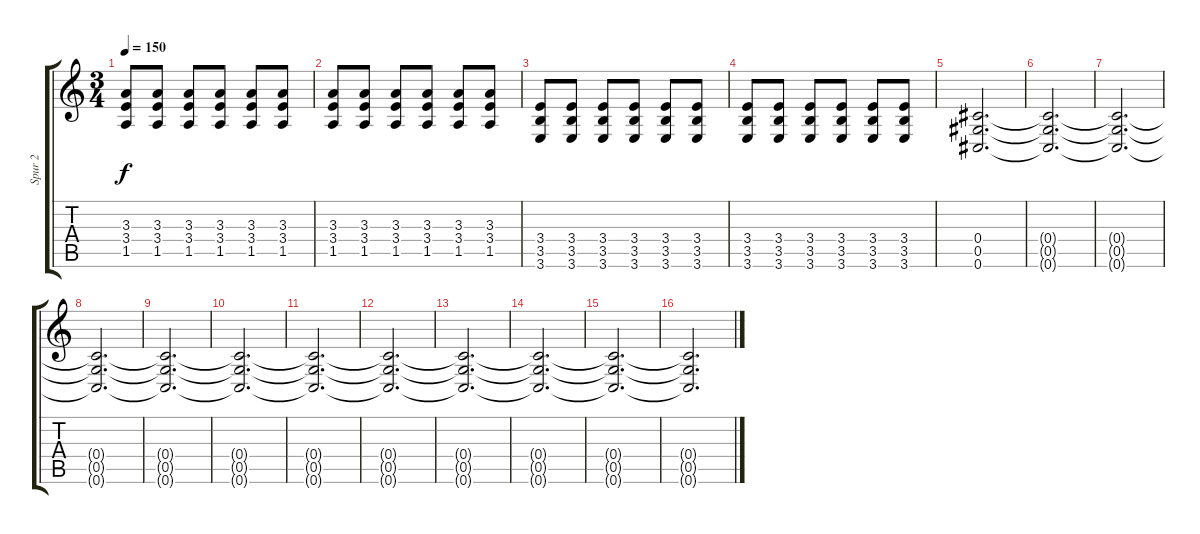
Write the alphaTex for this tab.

\track ("Spur 2" "Spur 2") {instrument distortionguitar}
\staff {score tabs}
\tuning (Eb4 Bb3 Gb3 Db3 Ab2 Db2) {hide}
\ts (3 4)
\tempo 150
\clef g2
\ks c
(3.3 3.4 1.5).8{dy f} (3.3 3.4 1.5).8 (3.3 3.4 1.5).8 (3.3 3.4 1.5).8 (3.3 3.4 1.5).8 (3.3 3.4 1.5).8 |
(3.3 3.4 1.5).8 (3.3 3.4 1.5).8 (3.3 3.4 1.5).8 (3.3 3.4 1.5).8 (3.3 3.4 1.5).8 (3.3 3.4 1.5).8 |
(3.4 3.5 3.6).8 (3.4 3.5 3.6).8 (3.4 3.5 3.6).8 (3.4 3.5 3.6).8 (3.4 3.5 3.6).8 (3.4 3.5 3.6).8 |
(3.4 3.5 3.6).8 (3.4 3.5 3.6).8 (3.4 3.5 3.6).8 (3.4 3.5 3.6).8 (3.4 3.5 3.6).8 (3.4 3.5 3.6).8 |
(0.4 0.5 0.6).2{d} |
(0.4{t} 0.5{t} 0.6{t}).2{d} |
(0.4{t} 0.5{t} 0.6{t}).2{d} |
(0.4{t} 0.5{t} 0.6{t}).2{d} |
(0.4{t} 0.5{t} 0.6{t}).2{d} |
(0.4{t} 0.5{t} 0.6{t}).2{d} |
(0.4{t} 0.5{t} 0.6{t}).2{d} |
(0.4{t} 0.5{t} 0.6{t}).2{d} |
(0.4{t} 0.5{t} 0.6{t}).2{d} |
(0.4{t} 0.5{t} 0.6{t}).2{d} |
(0.4{t} 0.5{t} 0.6{t}).2{d} |
(0.4{t} 0.5{t} 0.6{t}).2{d}
